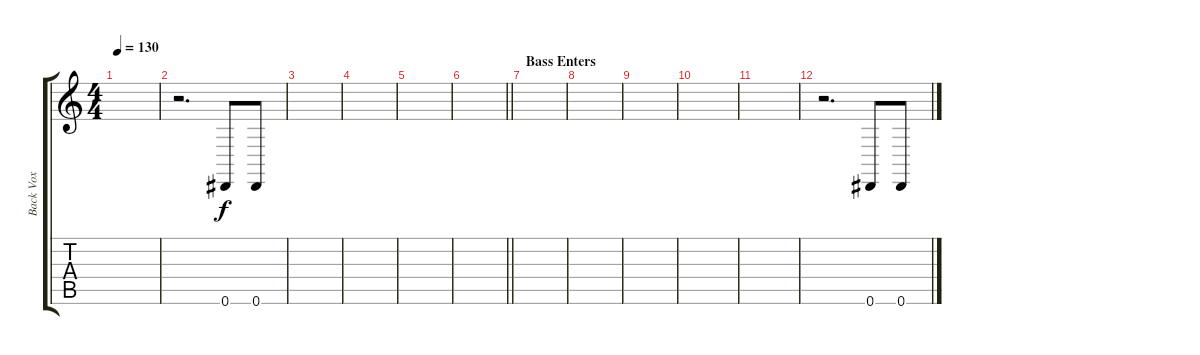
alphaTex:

\track ("Back Vox" "Back Vox") {instrument tenorsax}
\staff {score tabs}
\tuning (Eb4 Bb3 Gb3 Db3 Ab2 Eb2) {hide}
\ts (4 4)
\tempo 130
\clef g2
\ks c
|
r.2{d} 0.6.8 0.6.8 |
|
|
|
\barLineRight lightlight
|
\section ("" "Bass Enters")
|
|
|
|
|
r.2{d} 0.6.8 0.6.8
